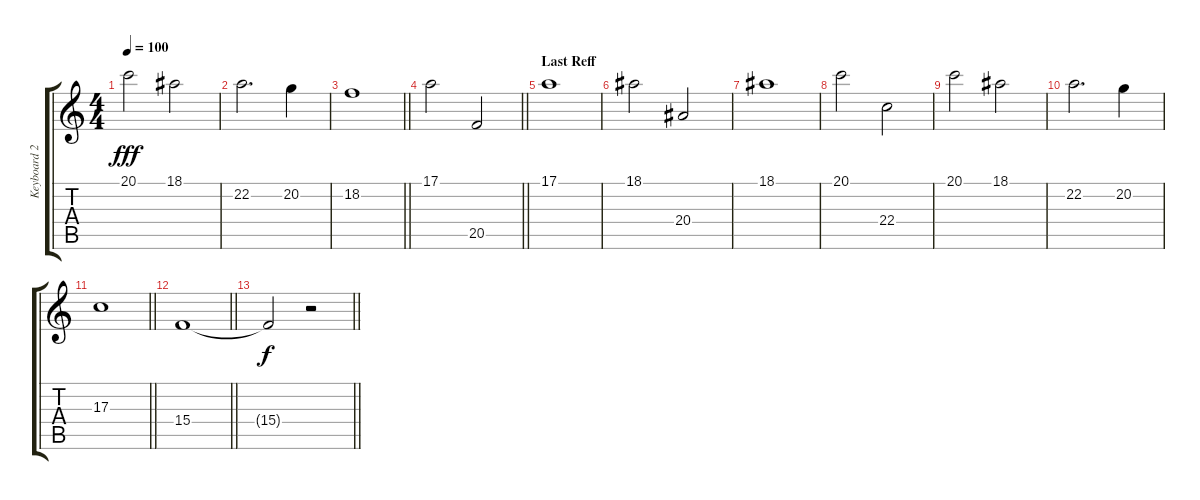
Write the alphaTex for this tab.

\track ("Keyboard 2(Ovie)" "Keyboard 2") {instrument stringensemble2}
\staff {score tabs}
\tuning (E4 B3 G3 D3 A2 E2) {hide}
\ts (4 4)
\tempo 100
\clef g2
\ks c
20.1.2{dy fff} 18.1.2 |
22.2.2{d} 20.2.4 |
\barLineRight lightlight
18.2.1 |
\barLineRight lightlight
17.1.2 20.5.2 |
\section ("" "Last Reff")
17.1.1 |
18.1.2 20.4.2 |
18.1.1 |
20.1.2 22.4.2 |
20.1.2 18.1.2 |
22.2.2{d} 20.2.4 |
\barLineRight lightlight
17.3.1 |
\barLineRight lightlight
15.4.1 |
\barLineRight lightlight
15.4{t}.2{dy f} r.2
